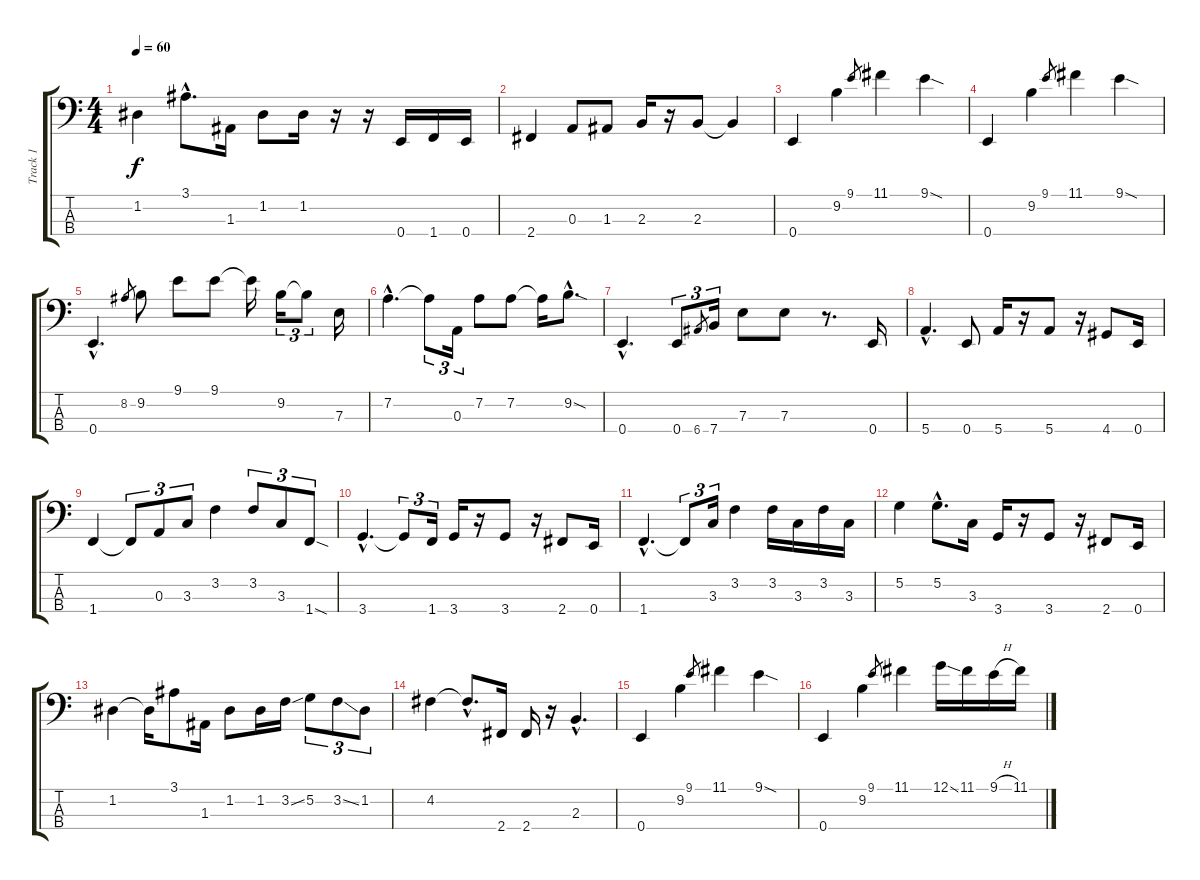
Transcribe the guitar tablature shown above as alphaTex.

\track ("Track 1" "Track 1") {instrument electricbassfinger}
\staff {score tabs}
\tuning (G2 D2 A1 E1) {hide}
\ts (4 4)
\tempo 60
\clef f4
\ks c
1.2.4{dy f} 3.1{hac}.8{d} 1.3.16 1.2.8 1.2.16 r.16 r.16 0.4.16 1.4.16 0.4.16 |
2.4.4 0.3.8 1.3.8 2.3.16 r.16 2.3.8 2.3{t}.4 |
0.4.4 9.2.4 9.1.8{gr} 11.1.4 9.1{sod}.4 |
0.4.4 9.2.4 9.1.8{gr} 11.1.4 9.1{sod}.4 |
0.4{hac}.4{d} 8.2.8{gr} 9.2.8 9.1.8 9.1.8 9.1{t}.16 9.2.16{tu (3 2)} 9.2{t}.8{tu (3 2)} 7.3.16 |
7.2{hac}.4{d} 7.2{t}.8{tu (3 2)} 0.3.16{tu (3 2)} 7.2.8 7.2.8 7.2{t}.16 9.2{sod hac}.8{d} |
0.4{hac}.4{d} 0.4.8{tu (3 2)} 6.4.8{gr} 7.4.16{tu (3 2)} 7.3.8 7.3.8 r.8{d} 0.4.16 |
5.4{hac}.4{d} 0.4.8 5.4.16 r.16 5.4.8 r.16 4.4.8 0.4.16 |
1.4.4 1.4{t}.8{tu (3 2)} 0.3.8{tu (3 2)} 3.3.8{tu (3 2)} 3.2.4 3.2.8{tu (3 2)} 3.3.8{tu (3 2)} 1.4{sod}.8{tu (3 2)} |
3.4{hac}.4{d} 3.4{t}.8{tu (3 2)} 1.4.16{tu (3 2)} 3.4.16 r.16 3.4.8 r.16 2.4.8 0.4.16 |
1.4{hac}.4{d} 1.4{t}.8{tu (3 2)} 3.3.16{tu (3 2)} 3.2.4 3.2.16 3.3.16 3.2.16 3.3.16 |
5.2.4 5.2{hac}.8{d} 3.3.16 3.4.16 r.16 3.4.8 r.16 2.4.8 0.4.16 |
1.2.4 1.2{t}.16 3.1.8 1.3.16 1.2.8 1.2.16 3.2{ss}.16 5.2.8{tu (3 2)} 3.2{ss}.8{tu (3 2)} 1.2.8{tu (3 2)} |
4.2.4 4.2{hac t}.8{d} 2.4.16 2.4.16 r.16 2.3{hac}.4{d} |
0.4.4 9.2.4 9.1.8{gr} 11.1.4 9.1{sod}.4 |
0.4.4 9.2.4 9.1.8{gr} 11.1.4 12.1{ss}.16 11.1.16 9.1{h}.16 11.1.16
